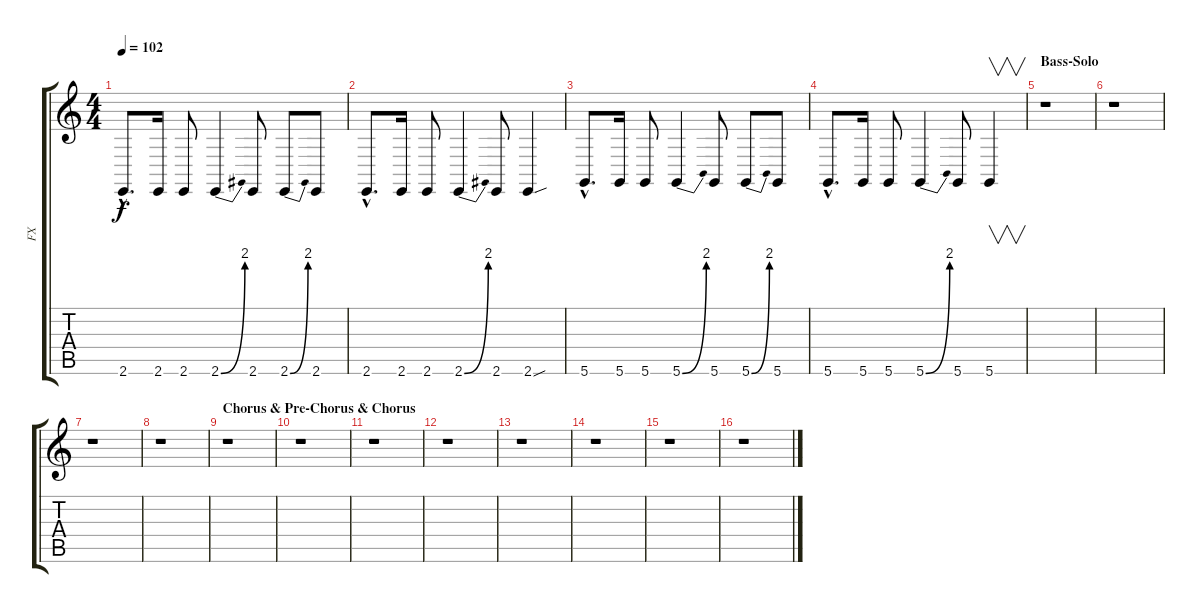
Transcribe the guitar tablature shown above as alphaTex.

\track ("FX" "FX") {instrument lead2sawtooth}
\staff {score tabs}
\tuning (E4 B3 G3 D3 A2 D2) {hide}
\ts (4 4)
\tempo 102
\clef g2
\ks c
2.6{hac}.8{d dy f} 2.6.16 2.6.8 2.6{be (bend 0 0 60 8)}.4 2.6.8 2.6{be (bend 0 0 60 8)}.8 2.6.8 |
2.6{hac}.8{d} 2.6.16 2.6.8 2.6{be (bend 0 0 60 8)}.4 2.6.8 2.6{sou}.4 |
5.6{hac}.8{d} 5.6.16 5.6.8 5.6{be (bend 0 0 60 8)}.4 5.6.8 5.6{be (bend 0 0 60 8)}.8 5.6.8 |
5.6{hac}.8{d} 5.6.16 5.6.8 5.6{be (bend 0 0 60 8)}.4 5.6.8 5.6.4{v} |
\section ("" "Bass-Solo")
r.1{balance 4} |
r.1 |
r.1 |
r.1 |
\section ("" "Chorus & Pre-Chorus & Chorus")
r.1 |
r.1 |
r.1 |
r.1 |
r.1 |
r.1 |
r.1 |
r.1
